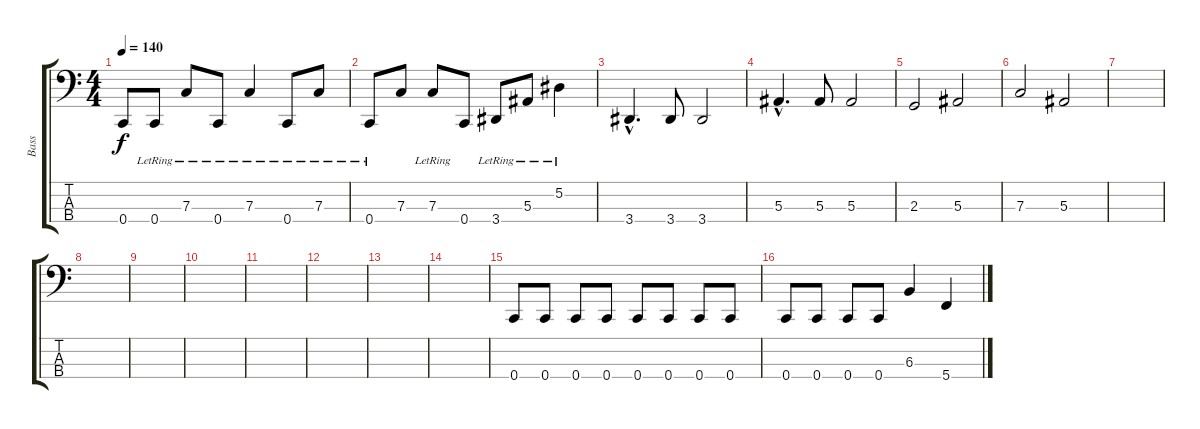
\track ("Bass" "Bass") {instrument electricbasspick}
\staff {score tabs}
\tuning (Eb2 Bb1 F1 C1) {hide}
\ts (4 4)
\tempo 140
\clef f4
\ks c
0.4.8{dy f} 0.4{lr}.8 7.3{lr}.8 0.4{lr}.8 7.3{lr}.4 0.4{lr}.8 7.3{lr}.8 |
0.4{lr}.8 7.3.8 7.3{lr}.8 0.4.8 3.4{lr}.8 5.3{lr}.8 5.2{lr}.4 |
3.4{hac}.4{d} 3.4.8 3.4.2 |
5.3{hac}.4{d} 5.3.8 5.3.2 |
2.3.2 5.3.2 |
7.3.2 5.3.2 |
|
|
|
|
|
|
|
|
0.4.8 0.4.8 0.4.8 0.4.8 0.4.8 0.4.8 0.4.8 0.4.8 |
0.4.8 0.4.8 0.4.8 0.4.8 6.3.4 5.4.4
